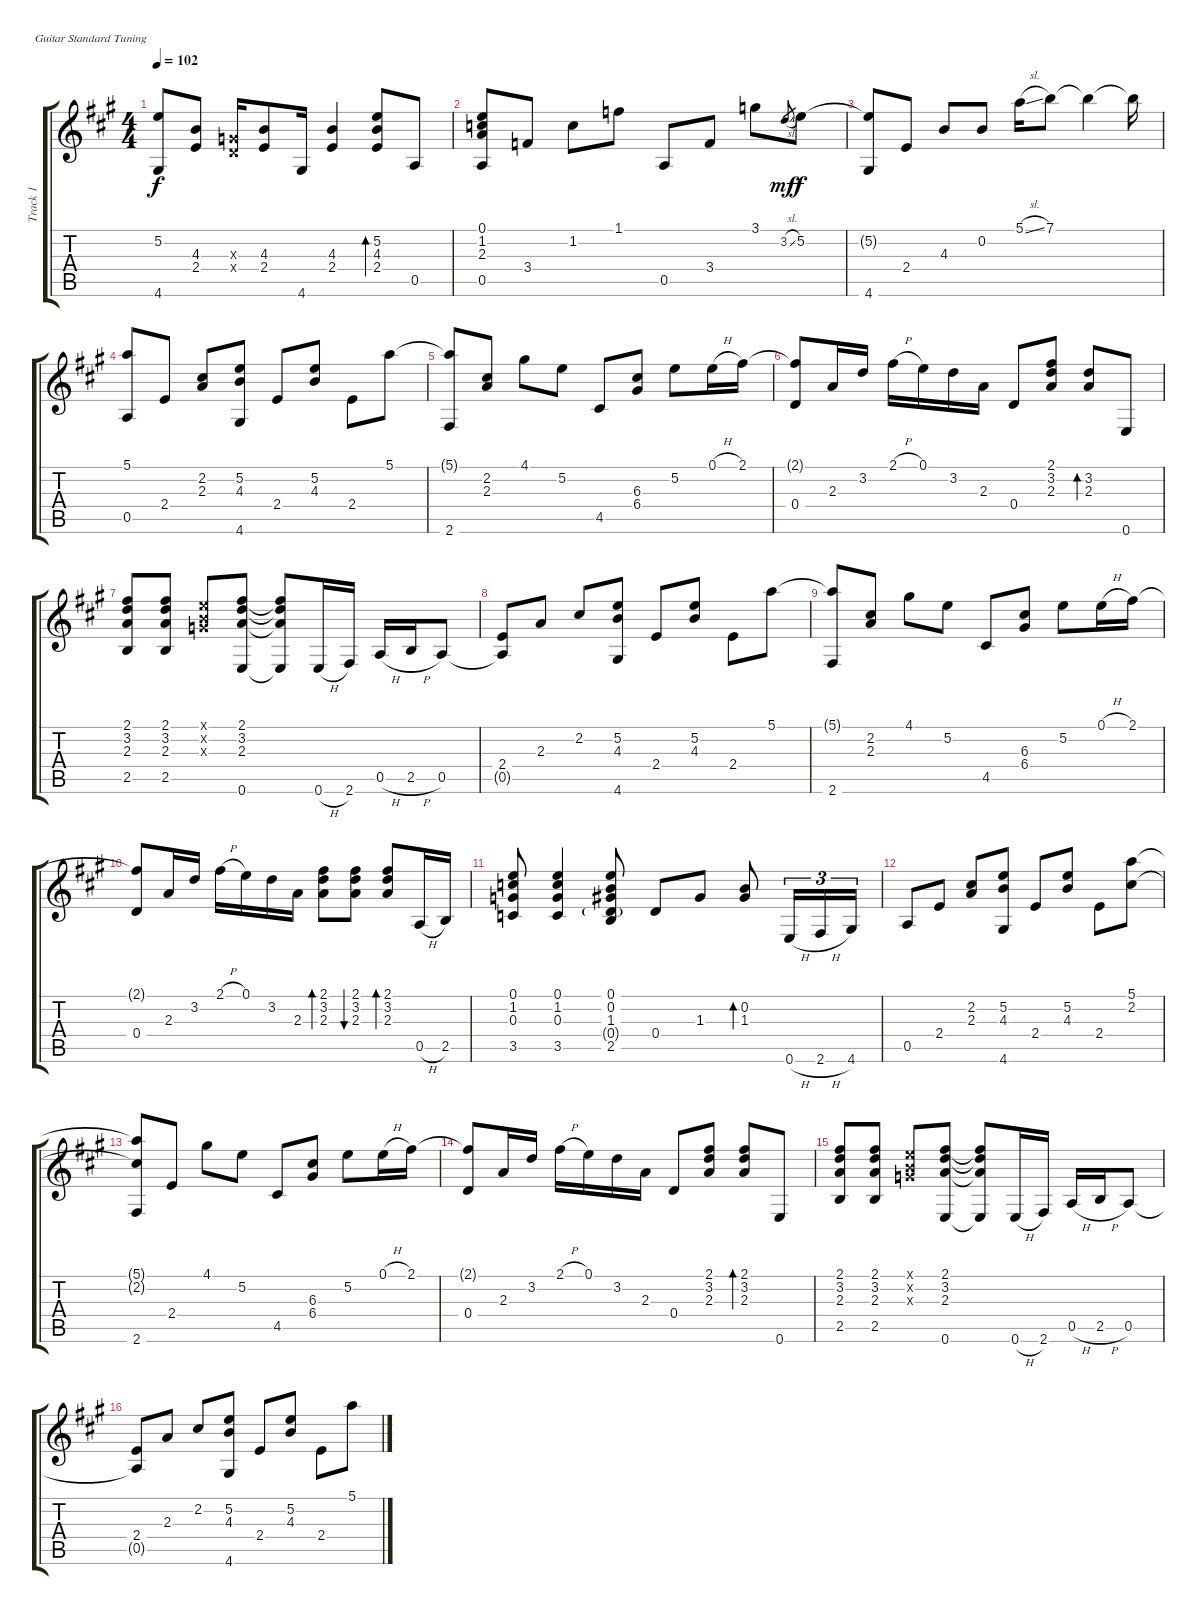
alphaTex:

\bracketExtendMode groupsimilarinstruments
\otherSystemsTrackNameOrientation horizontal
\track ("Track 1" "Track 1") {instrument acousticguitarsteel}
\staff {score tabs}
\tuning (E4 B3 G3 D3 A2 E2)
\ts (4 4)
\tempo 102
\clef g2
\scale
0.944843
\ks a
(5.2{t acc forcenatural} 4.6{acc #}).8{dy f beam Up} (4.3{acc forcenatural} 2.4{acc forcenatural}).8{beam Up} (0.3{x acc forcenatural} 0.4{x acc forcenatural}).16{beam Up} (4.3{acc forcenatural} 2.4{acc forcenatural}).8{beam Up} 4.6{acc #}.16{beam Up} (4.3{acc forcenatural} 2.4{acc forcenatural}).4{beam Up} (5.2{acc forcenatural} 4.3{acc forcenatural} 2.4{acc forcenatural}).8{bd 60 beam Up} 0.5{acc forcenatural}.8{beam Up} |
\scale
0.920545 (0.1{acc forcenatural} 1.2{acc forcenatural} 2.3{acc forcenatural} 0.5{acc forcenatural}).8{beam Up} 3.4{acc forcenatural}.8{beam Up} 1.2{acc forcenatural}.8{beam Down} 1.1{acc forcenatural}.8{beam Down} 0.5{acc forcenatural}.8{beam Up} 3.4{acc forcenatural}.8{beam Up} 3.1{acc forcenatural}.8{beam Down} 3.2{sl acc forcenatural}.8{gr dy mf beam Up} 5.2{acc forcenatural}.8{dy f beam Down} |
\scale
1.12651 (5.2{t acc forcenatural} 4.6{acc #}).8{beam Up} 2.4{acc forcenatural}.8{beam Up} 4.3{acc forcenatural}.8{beam Up} 0.2{acc forcenatural}.8{beam Up} 5.1{sl acc forcenatural}.16{beam Down} 7.1{acc forcenatural}.8{beam Down} 7.1{t acc forcenatural}.4{beam Down} 7.1{t acc forcenatural}.16{beam Down} |
\scale
0.936744 (5.1{acc forcenatural} 0.5{acc forcenatural}).8{beam Up} 2.4{acc forcenatural}.8{beam Up} (2.2{acc #} 2.3{acc forcenatural}).8{beam Up} (5.2{acc forcenatural} 4.3{acc forcenatural} 4.6{acc #}).8{beam Up} 2.4{acc forcenatural}.8{beam Up} (5.2{acc forcenatural} 4.3{acc forcenatural}).8{beam Up} 2.4{acc forcenatural}.8{beam Down} 5.1{acc forcenatural}.8{beam Down} |
\scale
0.936744 (5.1{t acc forcenatural} 2.6{acc #}).8{beam Up} (2.2{acc #} 2.3{acc forcenatural}).8{beam Up} 4.1{acc #}.8{beam Down} 5.2{acc forcenatural}.8{beam Down} 4.5{acc #}.8{beam Up} (6.3{acc #} 6.4{acc #}).8{beam Up} 5.2{acc forcenatural}.8{beam Down} 0.1{h acc forcenatural}.16{beam Down} 2.1{acc #}.16{beam Down} |
\scale
1.12651 (2.1{t acc #} 0.4{acc forcenatural}).8{beam Up} 2.3{acc forcenatural}.16{beam Up} 3.2{acc forcenatural}.16{beam Up} 2.1{h acc #}.16{beam Down} 0.1{acc forcenatural}.16{beam Down} 3.2{acc forcenatural}.16{beam Down} 2.3{acc forcenatural}.16{beam Down} 0.4{acc forcenatural}.8{beam Up} (2.1{acc #} 3.2{acc forcenatural} 2.3{acc forcenatural}).8{beam Up} (3.2{acc forcenatural} 2.3{acc forcenatural}).8{bd 60 beam Up} 0.6{acc forcenatural}.8{beam Up} |
\scale
0.936744 (2.1{acc #} 3.2{acc forcenatural} 2.3{acc forcenatural} 2.5{acc forcenatural}).8{beam Up} (2.1{acc #} 3.2{acc forcenatural} 2.3{acc forcenatural} 2.5{acc forcenatural}).8{beam Up} (0.1{x acc forcenatural} 0.2{x acc forcenatural} 0.3{x acc forcenatural}).8{beam Up} (2.1{acc #} 3.2{acc forcenatural} 2.3{acc forcenatural} 0.6{acc forcenatural}).8{beam Up} (2.1{t acc #} 3.2{t acc forcenatural} 2.3{t acc forcenatural} 0.6{t acc forcenatural}).8{beam Up} 0.6{h acc forcenatural}.16{beam Up} 2.6{acc #}.16{beam Up} 0.5{h acc forcenatural}.16{beam Up} 2.5{h acc forcenatural}.16{beam Up} 0.5{acc forcenatural}.8{beam Up} |
\scale
0.936744 (2.4{acc forcenatural} 0.5{t acc forcenatural}).8{beam Up} 2.3{acc forcenatural}.8{beam Up} 2.2{acc #}.8{beam Up} (5.2{acc forcenatural} 4.3{acc forcenatural} 4.6{acc #}).8{beam Up} 2.4{acc forcenatural}.8{beam Up} (5.2{acc forcenatural} 4.3{acc forcenatural}).8{beam Up} 2.4{acc forcenatural}.8{beam Down} 5.1{acc forcenatural}.8{beam Down} |
\scale
1.13761 (5.1{t acc forcenatural} 2.6{acc #}).8{beam Up} (2.2{acc #} 2.3{acc forcenatural}).8{beam Up} 4.1{acc #}.8{beam Down} 5.2{acc forcenatural}.8{beam Down} 4.5{acc #}.8{beam Up} (6.3{acc #} 6.4{acc #}).8{beam Up} 5.2{acc forcenatural}.8{beam Down} 0.1{h acc forcenatural}.16{beam Down} 2.1{acc #}.16{beam Down} |
\scale
0.947841 (2.1{t acc #} 0.4{acc forcenatural}).8{beam Up} 2.3{acc forcenatural}.16{beam Up} 3.2{acc forcenatural}.16{beam Up} 2.1{h acc #}.16{beam Down} 0.1{acc forcenatural}.16{beam Down} 3.2{acc forcenatural}.16{beam Down} 2.3{acc forcenatural}.16{beam Down} (2.1{acc #} 3.2{acc forcenatural} 2.3{acc forcenatural}).8{bd 60 beam Down} (2.1{acc #} 3.2{acc forcenatural} 2.3{acc forcenatural}).8{bu 60 beam Down} (2.1{acc #} 3.2{acc forcenatural} 2.3{acc forcenatural}).8{bd 60 beam Up} 0.5{h acc forcenatural}.16{beam Up} 2.5{acc forcenatural}.16{beam Up} |
\scale
0.91455 (0.1{acc forcenatural} 1.2{acc forcenatural} 0.3{acc forcenatural} 3.5{acc forcenatural}).8{beam Up} (0.1{acc forcenatural} 1.2{acc forcenatural} 0.3{acc forcenatural} 3.5{acc forcenatural}).4{beam Up} (0.1{acc forcenatural} 0.2{acc forcenatural} 1.3{acc #} 0.4{g acc forcenatural} 2.5{acc forcenatural}).8{beam Up} 0.4{acc forcenatural}.8{beam Up} 1.3{acc #}.8{beam Up} (0.2{acc forcenatural} 1.3{acc #}).8{bd 60 beam Up} 0.6{h acc forcenatural}.16{tu (3 2) beam Up} 2.6{h acc #}.16{tu (3 2) beam Up} 4.6{acc #}.16{tu (3 2) beam Up} |
\scale
1.12651 0.5{acc forcenatural}.8{beam Up} 2.4{acc forcenatural}.8{beam Up} (2.2{acc #} 2.3{acc forcenatural}).8{beam Up} (5.2{acc forcenatural} 4.3{acc forcenatural} 4.6{acc #}).8{beam Up} 2.4{acc forcenatural}.8{beam Up} (5.2{acc forcenatural} 4.3{acc forcenatural}).8{beam Up} 2.4{acc forcenatural}.8{beam Down} (5.1{acc forcenatural} 2.2{acc #}).8{beam Down} |
\scale
0.936744 (5.1{t acc forcenatural} 2.2{t acc #} 2.6{acc #}).8{beam Up} 2.4{acc forcenatural}.8{beam Up} 4.1{acc #}.8{beam Down} 5.2{acc forcenatural}.8{beam Down} 4.5{acc #}.8{beam Up} (6.3{acc #} 6.4{acc #}).8{beam Up} 5.2{acc forcenatural}.8{beam Down} 0.1{h acc forcenatural}.16{beam Down} 2.1{acc #}.16{beam Down} |
\scale
0.936744 (2.1{t acc #} 0.4{acc forcenatural}).8{beam Up} 2.3{acc forcenatural}.16{beam Up} 3.2{acc forcenatural}.16{beam Up} 2.1{h acc #}.16{beam Down} 0.1{acc forcenatural}.16{beam Down} 3.2{acc forcenatural}.16{beam Down} 2.3{acc forcenatural}.16{beam Down} 0.4{acc forcenatural}.8{beam Up} (2.1{acc #} 3.2{acc forcenatural} 2.3{acc forcenatural}).8{beam Up} (2.1{acc #} 3.2{acc forcenatural} 2.3{acc forcenatural}).8{bd 60 beam Up} 0.6{acc forcenatural}.8{beam Up} |
\scale
1.12651 (2.1{acc #} 3.2{acc forcenatural} 2.3{acc forcenatural} 2.5{acc forcenatural}).8{beam Up} (2.1{acc #} 3.2{acc forcenatural} 2.3{acc forcenatural} 2.5{acc forcenatural}).8{beam Up} (0.1{x acc forcenatural} 0.2{x acc forcenatural} 0.3{x acc forcenatural}).8{beam Up} (2.1{acc #} 3.2{acc forcenatural} 2.3{acc forcenatural} 0.6{acc forcenatural}).8{beam Up} (2.1{t acc #} 3.2{t acc forcenatural} 2.3{t acc forcenatural} 0.6{t acc forcenatural}).8{beam Up} 0.6{h acc forcenatural}.16{beam Up} 2.6{acc #}.16{beam Up} 0.5{h acc forcenatural}.16{beam Up} 2.5{h acc forcenatural}.16{beam Up} 0.5{acc forcenatural}.8{beam Up} |
\scale
0.936744 (2.4{acc forcenatural} 0.5{t acc forcenatural}).8{beam Up} 2.3{acc forcenatural}.8{beam Up} 2.2{acc #}.8{beam Up} (5.2{acc forcenatural} 4.3{acc forcenatural} 4.6{acc #}).8{beam Up} 2.4{acc forcenatural}.8{beam Up} (5.2{acc forcenatural} 4.3{acc forcenatural}).8{beam Up} 2.4{acc forcenatural}.8{beam Down} 5.1{acc forcenatural}.8{beam Down}
